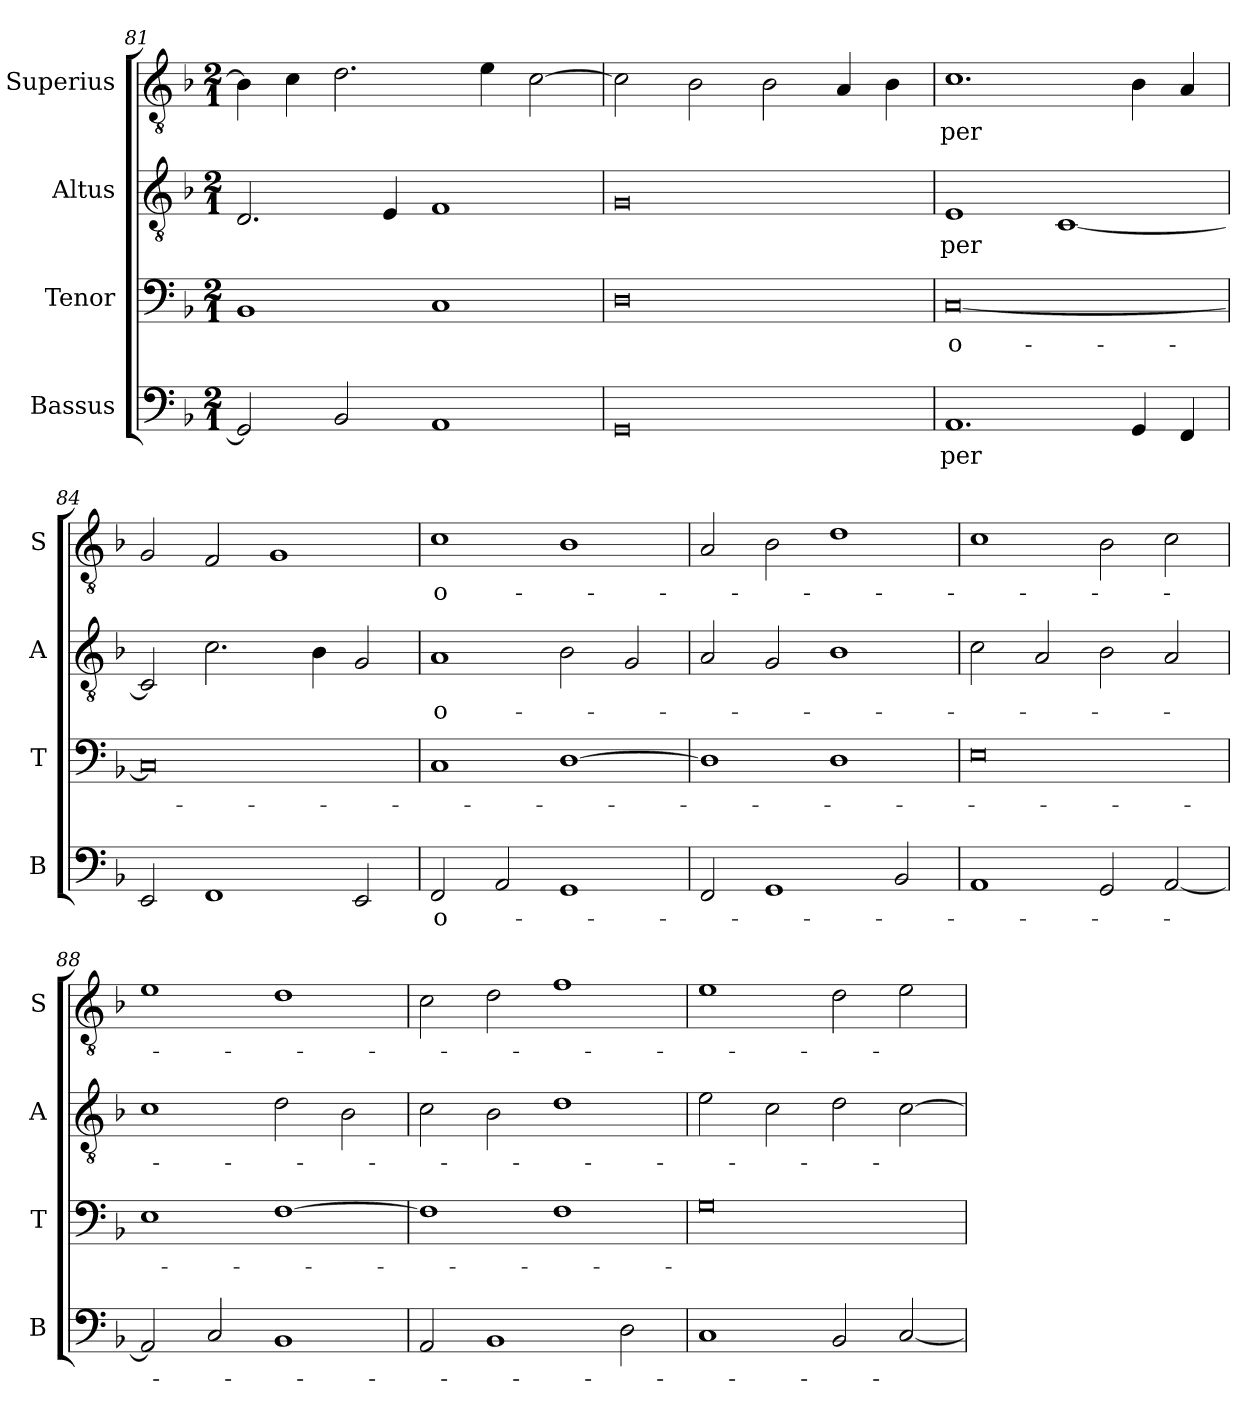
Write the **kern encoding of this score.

**kern	**text	**kern	**text	**kern	**text	**kern	**text
*part4	*part4	*part3	*part3	*part2	*part2	*part1	*part1
*staff4	*staff4	*staff3	*staff3	*staff2	*staff2	*staff1	*staff1
*I"Bassus	*	*I"Tenor	*	*I"Altus	*	*I"Superius	*
*I'B	*	*I'T	*	*I'A	*	*I'S	*
*clefF4	*	*clefF4	*	*clefGv2	*	*clefGv2	*
*k[b-]	*	*k[b-]	*	*k[b-]	*	*k[b-]	*
*d:	*	*d:	*	*d:	*	*d:	*
*M2/1	*	*M2/1	*	*M2/1	*	*M2/1	*
=81	=81	=81	=81	=81	=81	=81	=81
2GG]	.	1BB-	.	2.D	.	4B-]	.
.	.	.	.	.	.	4c	.
2BB-	.	.	.	.	.	2.d	.
.	.	.	.	4E	.	.	.
1AA	.	1C	.	1F	.	.	.
.	.	.	.	.	.	4e	.
.	.	.	.	.	.	[2c	.
=82	=82	=82	=82	=82	=82	=82	=82
0GG	.	0D	.	0G	.	2c]	.
.	.	.	.	.	.	2B-	.
.	.	.	.	.	.	2B-	.
.	.	.	.	.	.	4A	.
.	.	.	.	.	.	4B-	.
=83	=83	=83	=83	=83	=83	=83	=83
1.AA	-per	[0C	o-	1E	-per	1.c	-per
.	.	.	.	[1C	.	.	.
4GG	.	.	.	.	.	4B-	.
4FF	.	.	.	.	.	4A	.
=84	=84	=84	=84	=84	=84	=84	=84
2EE	.	0C]	.	2C]	.	2G	.
1FF	.	.	.	2.c	.	2F	.
.	.	.	.	.	.	1G	.
.	.	.	.	4B-	.	.	.
2EE	.	.	.	2G	.	.	.
=85	=85	=85	=85	=85	=85	=85	=85
2FF	o-	1C	.	1A	o-	1c	o-
2AA	.	.	.	.	.	.	.
1GG	.	[1D	.	2B-	.	1B-	.
.	.	.	.	2G	.	.	.
=86	=86	=86	=86	=86	=86	=86	=86
2FF	.	1D]	.	2A	.	2A	.
1GG	.	.	.	2G	.	2B-	.
.	.	1D	.	1B-	.	1d	.
2BB-	.	.	.	.	.	.	.
=87	=87	=87	=87	=87	=87	=87	=87
1AA	.	0E	.	2c	.	1c	.
.	.	.	.	2A	.	.	.
2GG	.	.	.	2B-	.	2B-	.
[2AA	.	.	.	2A	.	2c	.
=88	=88	=88	=88	=88	=88	=88	=88
2AA]	.	1E	.	1c	.	1e	.
2C	.	.	.	.	.	.	.
1BB-	.	[1F	.	2d	.	1d	.
.	.	.	.	2B-	.	.	.
=89	=89	=89	=89	=89	=89	=89	=89
2AA	.	1F]	.	2c	.	2c	.
1BB-	.	.	.	2B-	.	2d	.
.	.	1F	.	1d	.	1f	.
2D	.	.	.	.	.	.	.
=90	=90	=90	=90	=90	=90	=90	=90
1C	.	0G	.	2e	.	1e	.
.	.	.	.	2c	.	.	.
2BB-	.	.	.	2d	.	2d	.
[2C	.	.	.	[2c	.	2e	.
=	=	=	=	=	=	=	=
*-	*-	*-	*-	*-	*-	*-	*-
